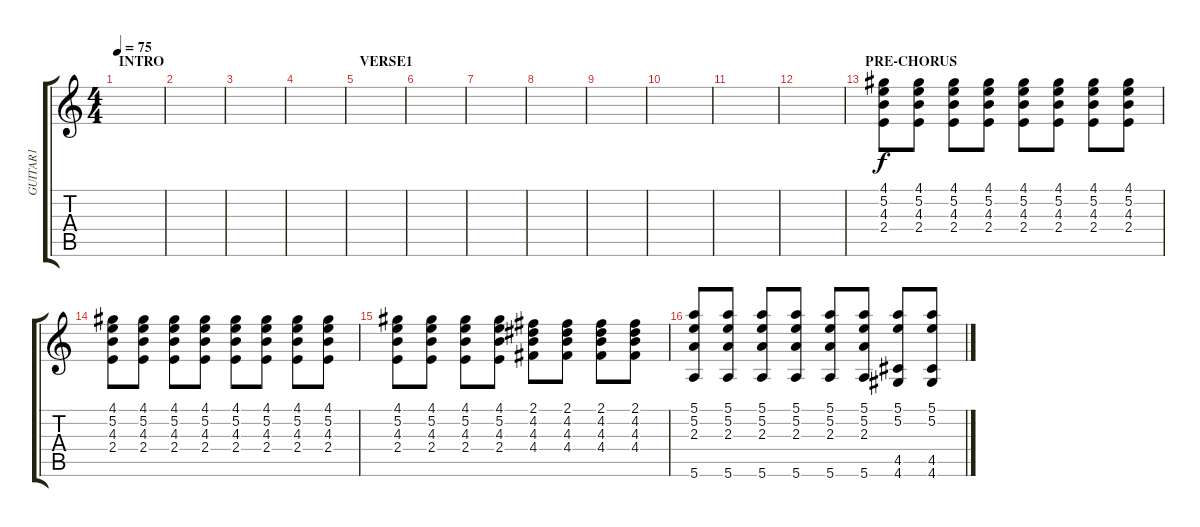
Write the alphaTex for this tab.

\track ("GUITAR1" "GUITAR1") {instrument overdrivenguitar}
\staff {score tabs}
\tuning (E4 B3 G3 D3 A2 E2) {hide}
\ts (4 4)
\section ("" "INTRO")
\tempo 75
\clef g2
\ks c
|
|
|
|
\section ("" "VERSE1")
|
|
|
|
|
|
|
|
\section ("" "PRE-CHORUS")
(4.1 5.2 4.3 2.4).8 (4.1 5.2 4.3 2.4).8 (4.1 5.2 4.3 2.4).8 (4.1 5.2 4.3 2.4).8 (4.1 5.2 4.3 2.4).8 (4.1 5.2 4.3 2.4).8 (4.1 5.2 4.3 2.4).8 (4.1 5.2 4.3 2.4).8 |
(4.1 5.2 4.3 2.4).8 (4.1 5.2 4.3 2.4).8 (4.1 5.2 4.3 2.4).8 (4.1 5.2 4.3 2.4).8 (4.1 5.2 4.3 2.4).8 (4.1 5.2 4.3 2.4).8 (4.1 5.2 4.3 2.4).8 (4.1 5.2 4.3 2.4).8 |
(4.1 5.2 4.3 2.4).8 (4.1 5.2 4.3 2.4).8 (4.1 5.2 4.3 2.4).8 (4.1 5.2 4.3 2.4).8 (2.1 4.2 4.3 4.4).8 (2.1 4.2 4.3 4.4).8 (2.1 4.2 4.3 4.4).8 (2.1 4.2 4.3 4.4).8 |
(5.1 5.2 2.3 5.6).8 (5.1 5.2 2.3 5.6).8 (5.1 5.2 2.3 5.6).8 (5.1 5.2 2.3 5.6).8 (5.1 5.2 2.3 5.6).8 (5.1 5.2 2.3 5.6).8 (5.1 5.2 4.5 4.6).8 (5.1 5.2 4.5 4.6).8
